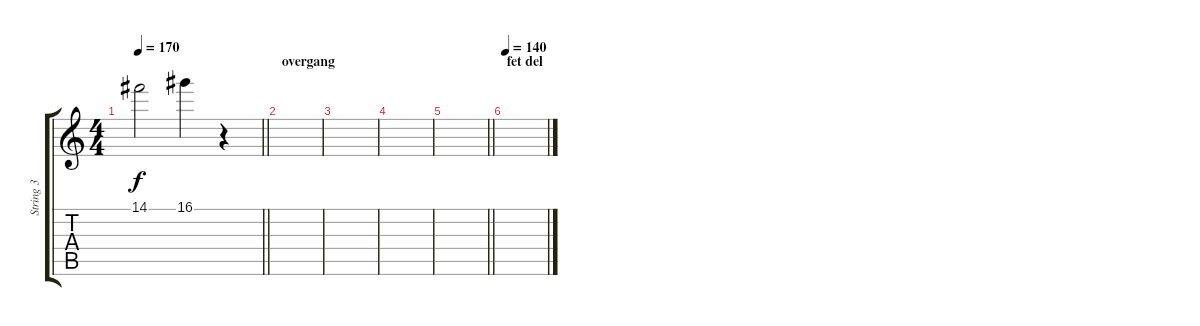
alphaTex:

\track ("String 3" "String 3") {instrument electricbassfinger}
\staff {score tabs}
\tuning (E4 B3 G3 D3 A2 E2) {hide}
\ts (4 4)
\tempo 170
\clef g2
\barLineRight lightlight
\ks c
14.1.2{dy f} 16.1.4 r.4 |
\section ("" "overgang")
|
|
|
\barLineRight lightlight
|
\section ("" "fet del")
\tempo 140
